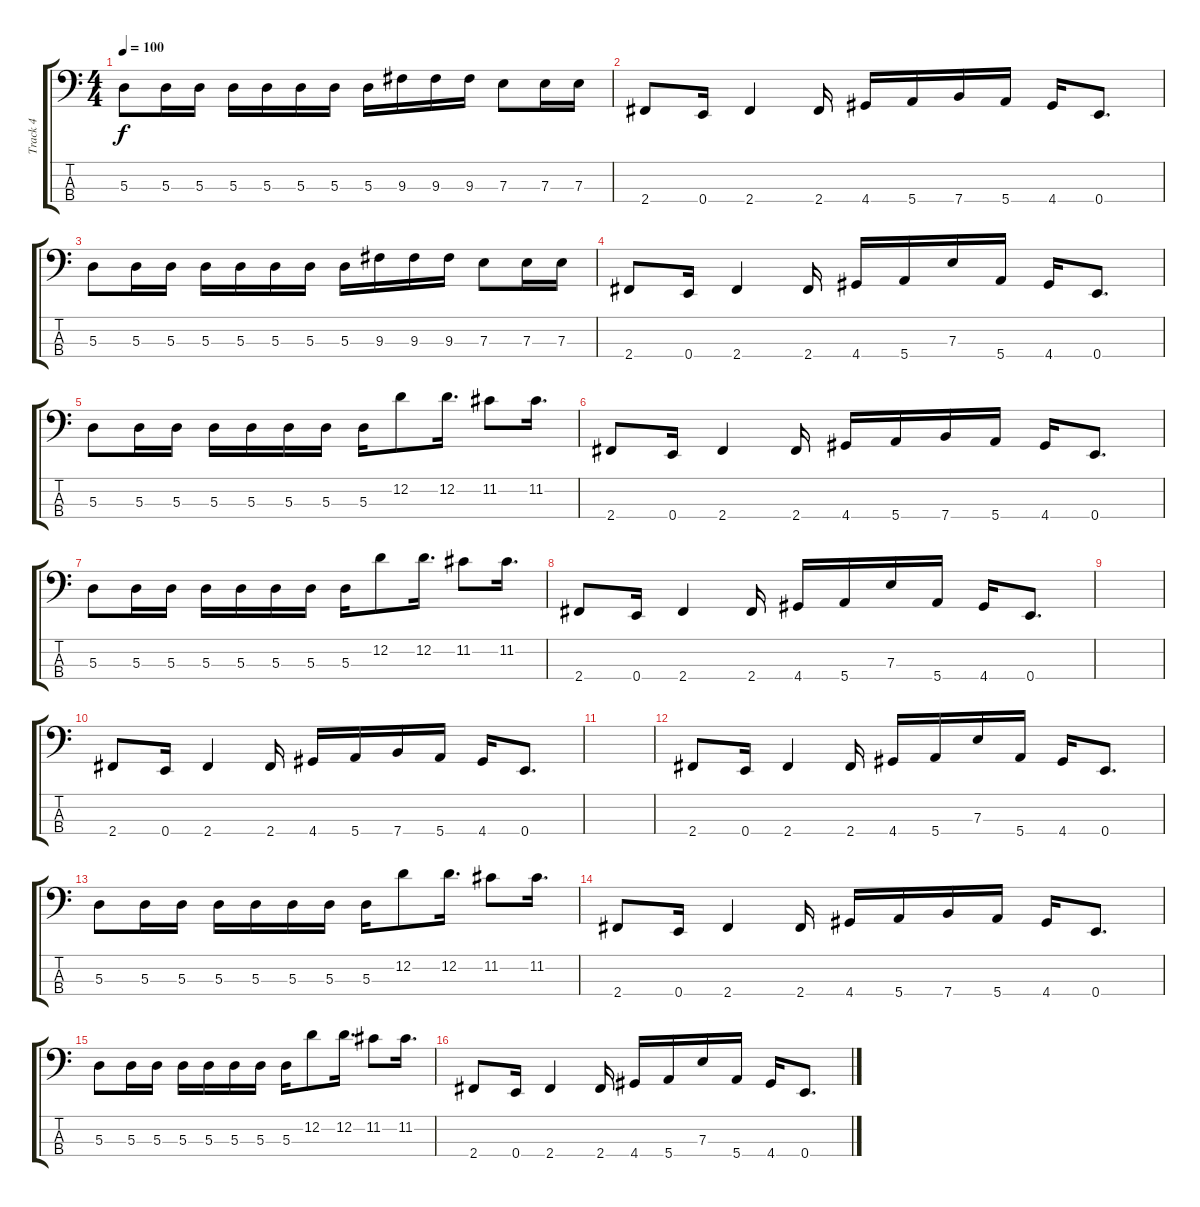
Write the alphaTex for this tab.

\track ("Track 4" "Track 4") {instrument electricbassfinger}
\staff {score tabs}
\tuning (G2 D2 A1 E1) {hide}
\ts (4 4)
\tempo 100
\clef f4
\ks c
5.3.8{dy f} 5.3.16 5.3.16 5.3.16 5.3.16 5.3.16 5.3.16 5.3.16 9.3.16 9.3.16 9.3.16 7.3.8 7.3.16 7.3.16 |
2.4.8 0.4.16 2.4.4 2.4.16 4.4.16 5.4.16 7.4.16 5.4.16 4.4.16 0.4.8{d} |
5.3.8 5.3.16 5.3.16 5.3.16 5.3.16 5.3.16 5.3.16 5.3.16 9.3.16 9.3.16 9.3.16 7.3.8 7.3.16 7.3.16 |
2.4.8 0.4.16 2.4.4 2.4.16 4.4.16 5.4.16 7.3.16 5.4.16 4.4.16 0.4.8{d} |
5.3.8 5.3.16 5.3.16 5.3.16 5.3.16 5.3.16 5.3.16 5.3.16 12.2.8 12.2.16{d} 11.2.8 11.2.16{d} |
2.4.8 0.4.16 2.4.4 2.4.16 4.4.16 5.4.16 7.4.16 5.4.16 4.4.16 0.4.8{d} |
5.3.8 5.3.16 5.3.16 5.3.16 5.3.16 5.3.16 5.3.16 5.3.16 12.2.8 12.2.16{d} 11.2.8 11.2.16{d} |
2.4.8 0.4.16 2.4.4 2.4.16 4.4.16 5.4.16 7.3.16 5.4.16 4.4.16 0.4.8{d} |
|
2.4.8 0.4.16 2.4.4 2.4.16 4.4.16 5.4.16 7.4.16 5.4.16 4.4.16 0.4.8{d} |
|
2.4.8 0.4.16 2.4.4 2.4.16 4.4.16 5.4.16 7.3.16 5.4.16 4.4.16 0.4.8{d} |
5.3.8 5.3.16 5.3.16 5.3.16 5.3.16 5.3.16 5.3.16 5.3.16 12.2.8 12.2.16{d} 11.2.8 11.2.16{d} |
2.4.8 0.4.16 2.4.4 2.4.16 4.4.16 5.4.16 7.4.16 5.4.16 4.4.16 0.4.8{d} |
5.3.8 5.3.16 5.3.16 5.3.16 5.3.16 5.3.16 5.3.16 5.3.16 12.2.8 12.2.16{d} 11.2.8 11.2.16{d} |
2.4.8 0.4.16 2.4.4 2.4.16 4.4.16 5.4.16 7.3.16 5.4.16 4.4.16 0.4.8{d}
